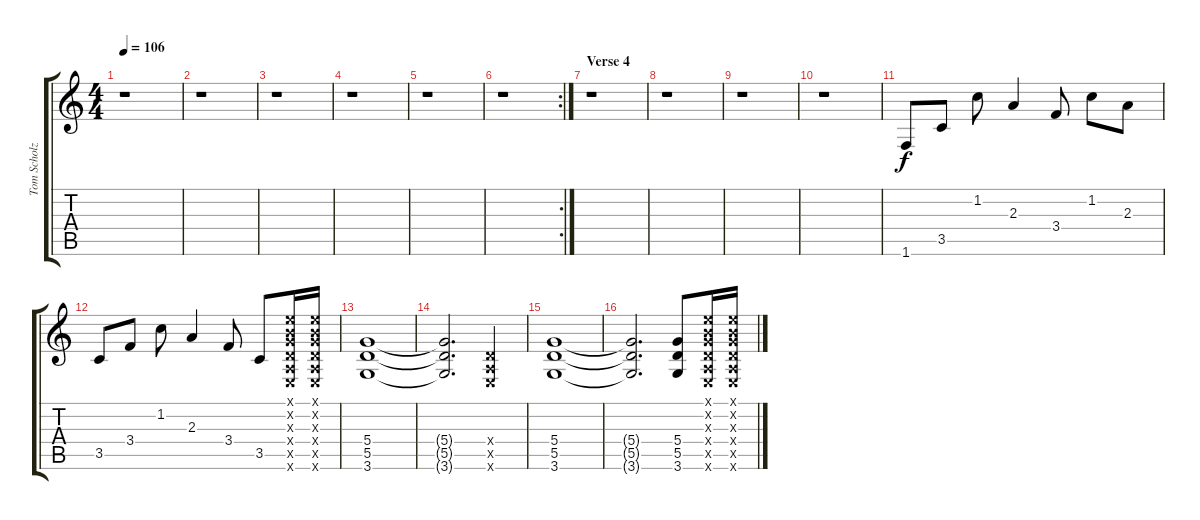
\track ("Tom Scholz - Lead" "Tom Scholz") {instrument distortionguitar}
\staff {score tabs}
\tuning (E4 B3 G3 D3 A2 E2) {hide}
\ts (4 4)
\tempo 106
\clef g2
\ks c
r.1{dy f} |
r.1 |
r.1 |
r.1 |
r.1 |
\rc 2
r.1 |
\section ("" "Verse 4")
r.1 |
r.1 |
r.1 |
r.1 |
1.6.8 3.5.8 1.2.8 2.3.4 3.4.8 1.2.8 2.3.8 |
3.5.8 3.4.8 1.2.8 2.3.4 3.4.8 3.5.8 (0.1{x} 0.2{x} 0.3{x} 0.4{x} 0.5{x} 0.6{x}).16 (0.1{x} 0.2{x} 0.3{x} 0.4{x} 0.5{x} 0.6{x}).16 |
(5.4 5.5 3.6).1 |
(5.4{t} 5.5{t} 3.6{t}).2{d} (0.4{x} 0.5{x} 0.6{x}).4 |
(5.4 5.5 3.6).1 |
(5.4{t} 5.5{t} 3.6{t}).2{d} (5.4 5.5 3.6).8 (0.1{x} 0.2{x} 0.3{x} 0.4{x} 0.5{x} 0.6{x}).16 (0.1{x} 0.2{x} 0.3{x} 0.4{x} 0.5{x} 0.6{x}).16
